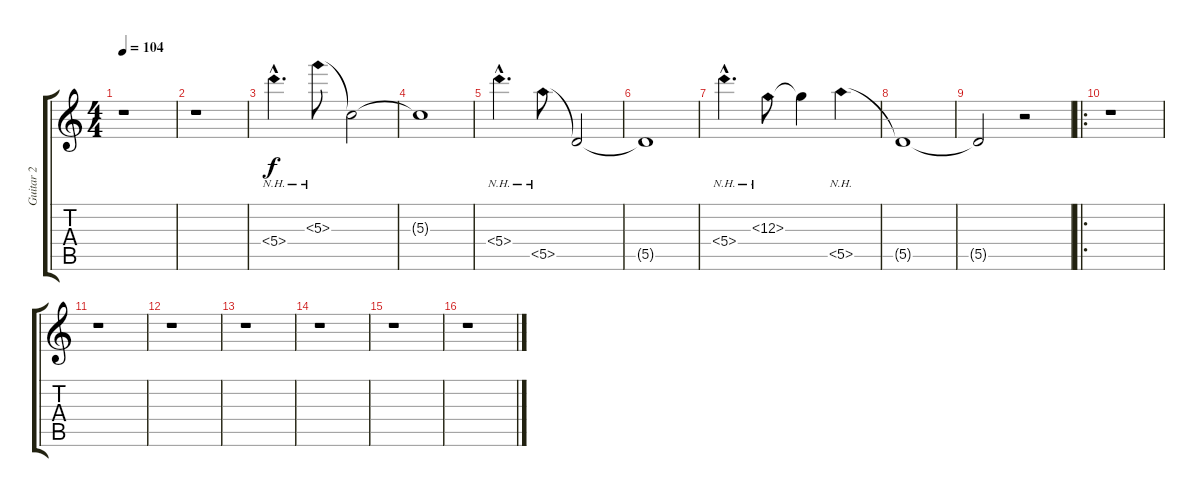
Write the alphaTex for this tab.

\track ("Guitar 2" "Guitar 2") {instrument distortionguitar}
\staff {score tabs}
\tuning (E4 B3 G3 D3 A2 E2) {hide}
\ts (4 4)
\tempo 104
\clef g2
\ks c
r.1{dy f instrument distortionguitar} |
r.1 |
5.4{nh hac}.4{d} 5.3{nh}.8 5.3{t}.2 |
5.3{t}.1 |
5.4{nh hac}.4{d} 5.5{nh}.8 5.5{t}.2 |
5.5{t}.1 |
5.4{nh hac}.4{d} 12.3{nh}.8 12.3{t}.4 5.5{nh}.4 |
5.5{t}.1 |
5.5{t}.2 r.2 |
\ro
r.1 |
r.1 |
r.1 |
r.1 |
r.1 |
r.1 |
r.1
